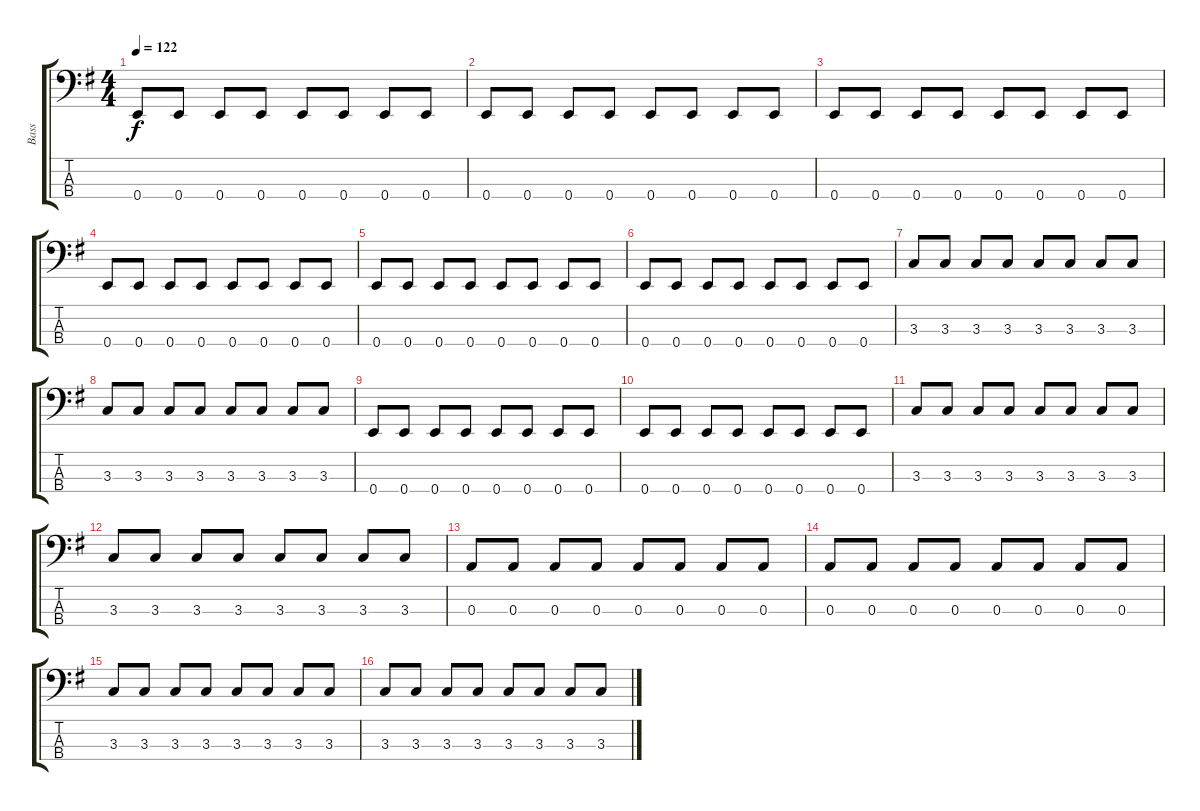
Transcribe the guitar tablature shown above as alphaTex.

\track ("Bass" "Bass") {instrument electricbassfinger}
\staff {score tabs}
\tuning (G2 D2 A1 E1) {hide}
\ts (4 4)
\tempo 122
\clef f4
\ks g
0.4.8{dy f} 0.4.8 0.4.8 0.4.8 0.4.8 0.4.8 0.4.8 0.4.8 |
0.4.8 0.4.8 0.4.8 0.4.8 0.4.8 0.4.8 0.4.8 0.4.8 |
0.4.8 0.4.8 0.4.8 0.4.8 0.4.8 0.4.8 0.4.8 0.4.8 |
0.4.8 0.4.8 0.4.8 0.4.8 0.4.8 0.4.8 0.4.8 0.4.8 |
0.4.8 0.4.8 0.4.8 0.4.8 0.4.8 0.4.8 0.4.8 0.4.8 |
0.4.8 0.4.8 0.4.8 0.4.8 0.4.8 0.4.8 0.4.8 0.4.8 |
3.3.8 3.3.8 3.3.8 3.3.8 3.3.8 3.3.8 3.3.8 3.3.8 |
3.3.8 3.3.8 3.3.8 3.3.8 3.3.8 3.3.8 3.3.8 3.3.8 |
0.4.8 0.4.8 0.4.8 0.4.8 0.4.8 0.4.8 0.4.8 0.4.8 |
0.4.8 0.4.8 0.4.8 0.4.8 0.4.8 0.4.8 0.4.8 0.4.8 |
3.3.8 3.3.8 3.3.8 3.3.8 3.3.8 3.3.8 3.3.8 3.3.8 |
3.3.8 3.3.8 3.3.8 3.3.8 3.3.8 3.3.8 3.3.8 3.3.8 |
0.3.8 0.3.8 0.3.8 0.3.8 0.3.8 0.3.8 0.3.8 0.3.8 |
0.3.8 0.3.8 0.3.8 0.3.8 0.3.8 0.3.8 0.3.8 0.3.8 |
3.3.8 3.3.8 3.3.8 3.3.8 3.3.8 3.3.8 3.3.8 3.3.8 |
3.3.8 3.3.8 3.3.8 3.3.8 3.3.8 3.3.8 3.3.8 3.3.8
